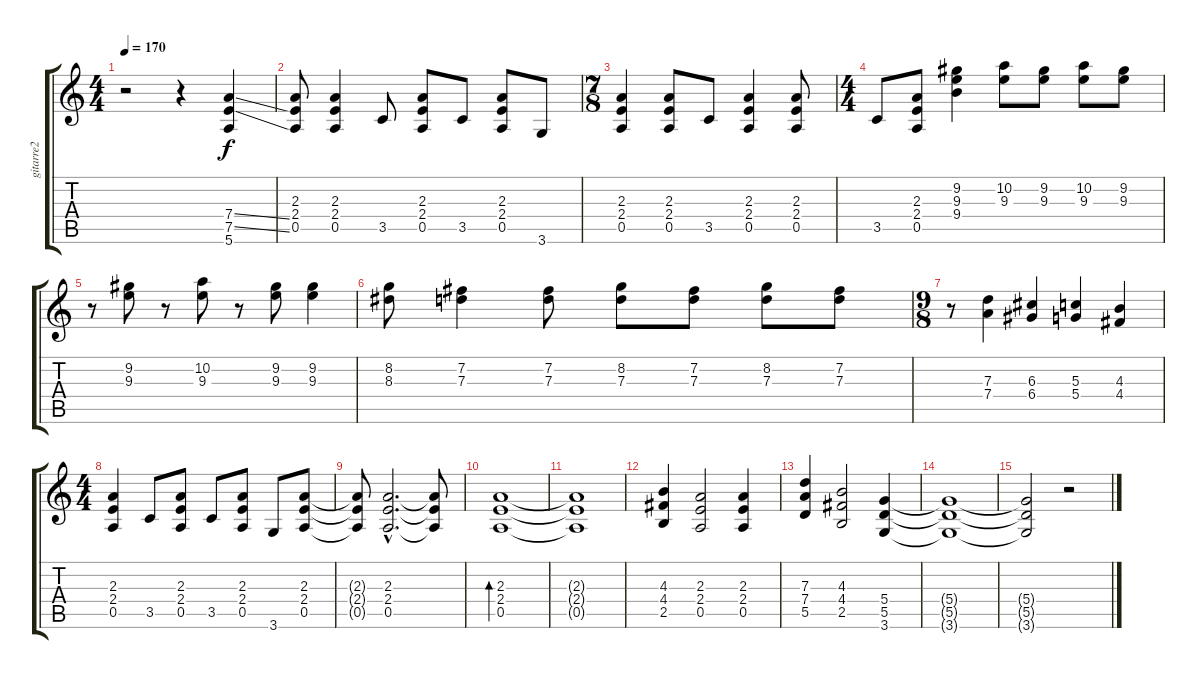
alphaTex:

\track ("gitarre2" "gitarre2") {instrument overdrivenguitar}
\staff {score tabs}
\tuning (E4 B3 G3 D3 A2 E2) {hide}
\ts (4 4)
\tempo 170
\clef g2
\ks c
r.2{dy f instrument overdrivenguitar} r.4 (7.4{ss} 7.5{ss} 5.6).4 |
(2.3 2.4 0.5).8 (2.3 2.4 0.5).4 3.5.8 (2.3 2.4 0.5).8 3.5.8 (2.3 2.4 0.5).8 3.6.8 |
\ts (7 8)
(2.3 2.4 0.5).4 (2.3 2.4 0.5).8 3.5.8 (2.3 2.4 0.5).4 (2.3 2.4 0.5).8 |
\ts (4 4)
3.5.8 (2.3 2.4 0.5).8 (9.2 9.3 9.4).4 (10.2 9.3).8 (9.2 9.3).8 (10.2 9.3).8 (9.2 9.3).8 |
r.8 (9.2 9.3).8 r.8 (10.2 9.3).8 r.8 (9.2 9.3).8 (9.2 9.3).4 |
(8.2 8.3).8 (7.2 7.3).4 (7.2 7.3).8 (8.2 7.3).8 (7.2 7.3).8 (8.2 7.3).8 (7.2 7.3).8 |
\ts (9 8)
r.8 (7.3 7.4).4 (6.3 6.4).4 (5.3 5.4).4 (4.3 4.4).4 |
\ts (4 4)
(2.3 2.4 0.5).4 3.5.8 (2.3 2.4 0.5).8 3.5.8 (2.3 2.4 0.5).8 3.6.8 (2.3 2.4 0.5).8 |
(2.3{t} 2.4{t} 0.5{t}).8 (2.3{hac} 2.4{hac} 0.5{hac}).2{d} (2.3{t} 2.4{t} 0.5{t}).8 |
(2.3 2.4 0.5).1{bd 480} |
(2.3{t} 2.4{t} 0.5{t}).1 |
(4.3 4.4 2.5).4 (2.3 2.4 0.5).2 (2.3 2.4 0.5).4 |
(7.3 7.4 5.5).4 (4.3 4.4 2.5).2 (5.4 5.5 3.6).4 |
(5.4{t} 5.5{t} 3.6{t}).1 |
(5.4{t} 5.5{t} 3.6{t}).2 r.2
